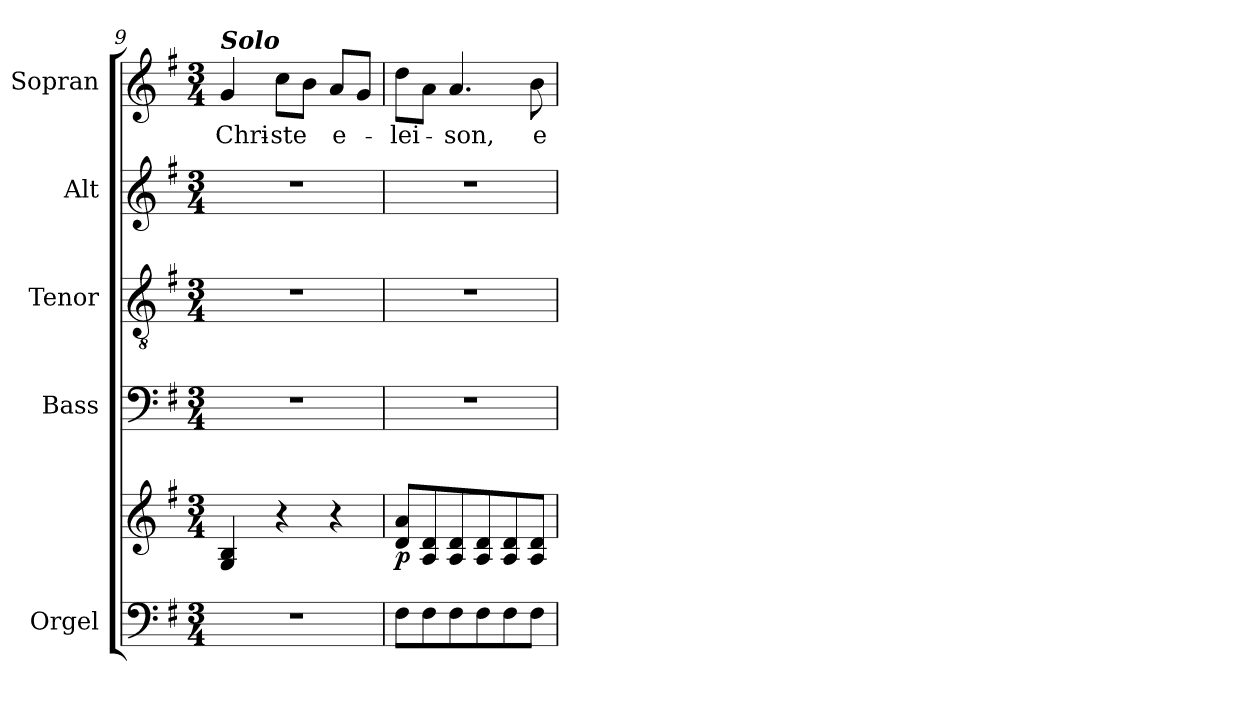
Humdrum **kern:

**kern	**kern	**dynam	**kern	**kern	**kern	**kern	**text
*part5	*part5	*part5	*part4	*part3	*part2	*part1	*part1
*staff6	*staff5	*staff5/6	*staff4	*staff3	*staff2	*staff1	*staff1
*I"Orgel	*	*	*I"Bass	*I"Tenor	*I"Alt	*I"Sopran	*
*I'Org.	*	*	*I'B.	*I'T.	*I'A.	*I'S.	*
*clefF4	*clefG2	*	*clefF4	*clefGv2	*clefG2	*clefG2	*
*k[f#]	*k[f#]	*	*k[f#]	*k[f#]	*k[f#]	*k[f#]	*
*G:	*G:	*	*G:	*G:	*G:	*G:	*
*M3/4	*M3/4	*	*M3/4	*M3/4	*M3/4	*M3/4	*
=9	=9	=9	=9	=9	=9	=9	=9
!	!	!	!	!	!	!LO:TX:a:Bi:t=Solo	!
!	!	!	!	!	!	!	!LO:LY:b
2.r	4G/ 4B/	.	2.r	2.r	2.r	4g/	Chri-
!	!	!	!	!	!	!	!LO:LY:b
.	4r	.	.	.	.	8cc\L	-ste
.	.	.	.	.	.	8b\J	.
!	!	!	!	!	!	!	!LO:LY:b
.	4r	.	.	.	.	8a/L	e-
.	.	.	.	.	.	8g/J	.
=10	=10	=10	=10	=10	=10	=10	=10
!	!	!LO:DY:b	!	!	!	!	!LO:LY:b
8F#\L	8d/ 8a/L	p	2.r	2.r	2.r	8dd\L	-lei-
8F#\	8A/ 8d/	.	.	.	.	8a\J	.
!	!	!	!	!	!	!	!LO:LY:b
8F#\	8A/ 8d/	.	.	.	.	4.a/	-son,
8F#\	8A/ 8d/	.	.	.	.	.	.
8F#\	8A/ 8d/	.	.	.	.	.	.
!	!	!	!	!	!	!	!LO:LY:b
8F#\J	8A/ 8d/J	.	.	.	.	8b\	e-
=	=	=	=	=	=	=	=
*-	*-	*-	*-	*-	*-	*-	*-
